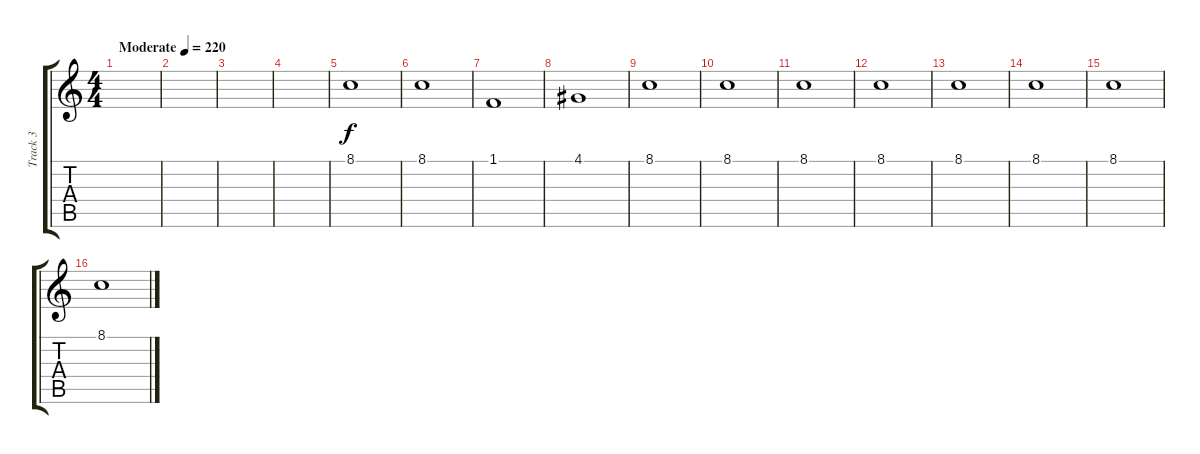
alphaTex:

\track ("Track 3" "Track 3") {instrument flute}
\staff {score tabs}
\tuning (E4 B3 G3 D3 A2 E2) {hide}
\ts (4 4)
\tempo (220 "Moderate")
\clef g2
\ks c
|
|
|
|
8.1.1 |
8.1.1 |
1.1.1 |
4.1.1 |
8.1.1 |
8.1.1 |
8.1.1 |
8.1.1 |
8.1.1 |
8.1.1 |
8.1.1 |
8.1.1
